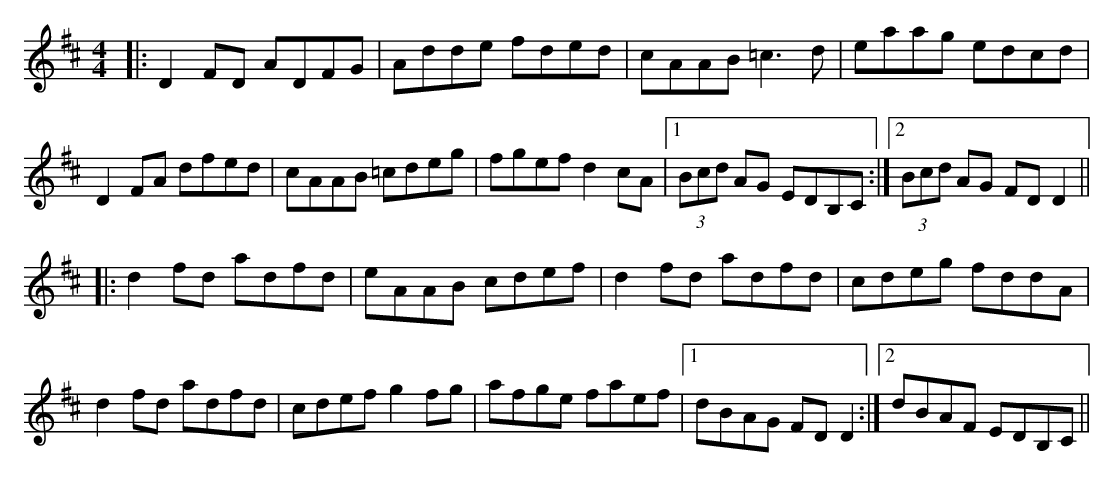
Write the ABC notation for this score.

X:1
M:4/4
K:D
|:D2FD ADFG|Adde fded|cAAB =c3d|eaag edcd|
D2FA dfed|cAAB =cdeg|fgef d2cA|1 (3Bcd AG EDB,C:|2 (3Bcd AG FDD2||
|:d2fd adfd|eAAB cdef|d2fd adfd|cdeg fddA|
d2fd adfd|cdef g2fg|afge faef|1 dBAG FDD2:|2 dBAF EDB,C||
